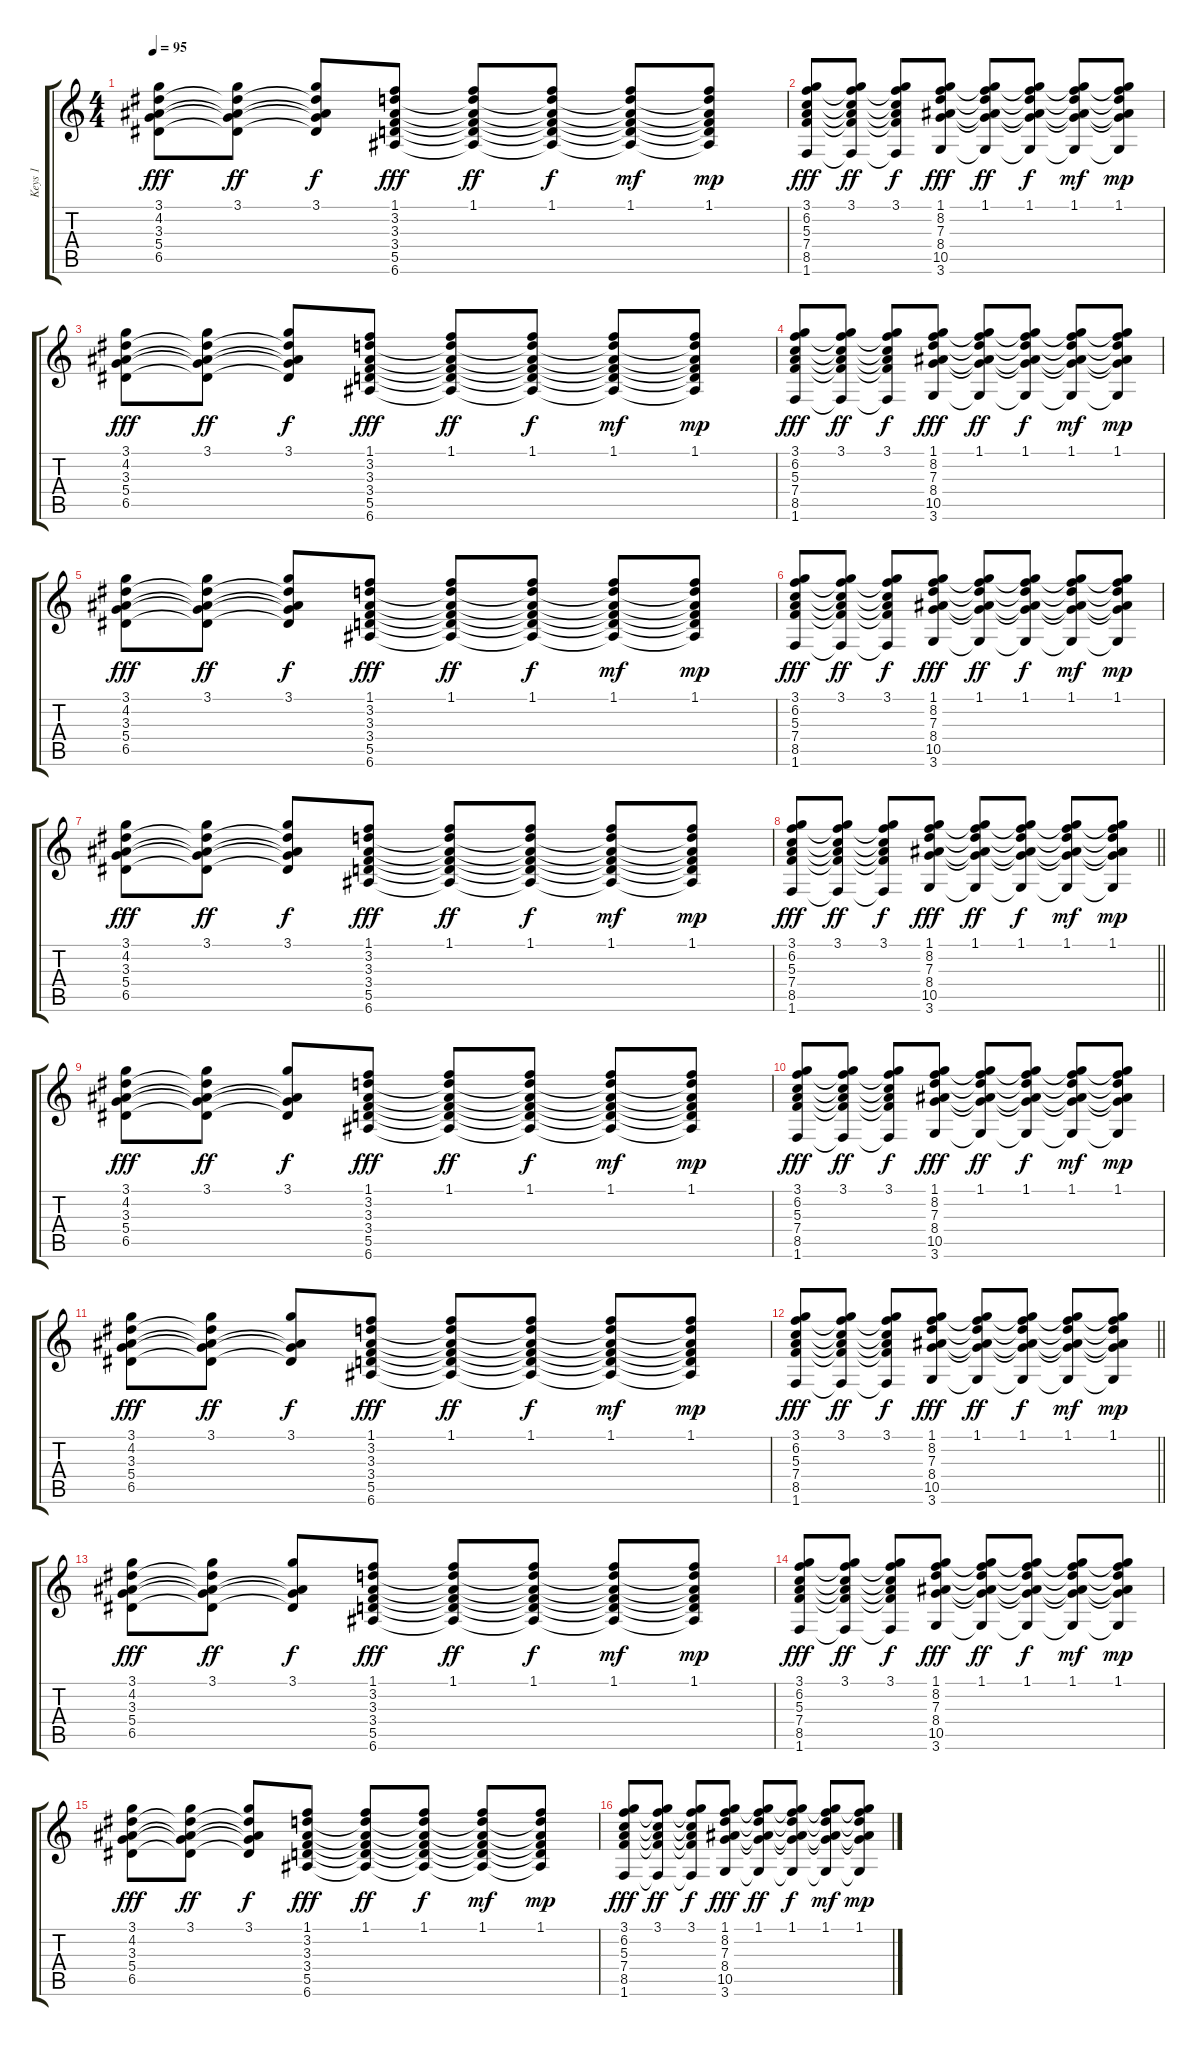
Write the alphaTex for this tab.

\track ("Keys 1" "Keys 1") {instrument electricguitarclean}
\staff {score tabs}
\tuning (E4 B3 G3 D3 A2 E2) {hide}
\ts (4 4)
\tempo 95
\clef g2
\ks c
(3.1 4.2 3.3 5.4 6.5).8{dy fff} (3.1 4.2{t} 3.3{t} 5.4{t} 6.5{t}).8{dy ff} (3.1 4.2{t} 3.3{t} 5.4{t} 6.5{t}).8{dy f} (1.1 3.2 3.3 3.4 5.5 6.6).8{dy fff} (1.1 3.2{t} 3.3{t} 3.4{t} 5.5{t} 6.6{t}).8{dy ff} (1.1 3.2{t} 3.3{t} 3.4{t} 5.5{t} 6.6{t}).8{dy f} (1.1 3.2{t} 3.3{t} 3.4{t} 5.5{t} 6.6{t}).8{dy mf} (1.1 3.2{t} 3.3{t} 3.4{t} 5.5{t} 6.6{t}).8{dy mp} |
(3.1 6.2 5.3 7.4 8.5 1.6).8{dy fff} (3.1 6.2{t} 5.3{t} 7.4{t} 8.5{t} 1.6{t}).8{dy ff} (3.1 6.2{t} 5.3{t} 7.4{t} 8.5{t} 1.6{t}).8{dy f} (1.1 8.2 7.3 8.4 10.5 3.6).8{dy fff} (1.1 8.2{t} 7.3{t} 8.4{t} 10.5{t} 3.6{t}).8{dy ff} (1.1 8.2{t} 7.3{t} 8.4{t} 10.5{t} 3.6{t}).8{dy f} (1.1 8.2{t} 7.3{t} 8.4{t} 10.5{t} 3.6{t}).8{dy mf} (1.1 8.2{t} 7.3{t} 8.4{t} 10.5{t} 3.6{t}).8{dy mp} |
(3.1 4.2 3.3 5.4 6.5).8{dy fff} (3.1 4.2{t} 3.3{t} 5.4{t} 6.5{t}).8{dy ff} (3.1 4.2{t} 3.3{t} 5.4{t} 6.5{t}).8{dy f} (1.1 3.2 3.3 3.4 5.5 6.6).8{dy fff} (1.1 3.2{t} 3.3{t} 3.4{t} 5.5{t} 6.6{t}).8{dy ff} (1.1 3.2{t} 3.3{t} 3.4{t} 5.5{t} 6.6{t}).8{dy f} (1.1 3.2{t} 3.3{t} 3.4{t} 5.5{t} 6.6{t}).8{dy mf} (1.1 3.2{t} 3.3{t} 3.4{t} 5.5{t} 6.6{t}).8{dy mp} |
(3.1 6.2 5.3 7.4 8.5 1.6).8{dy fff} (3.1 6.2{t} 5.3{t} 7.4{t} 8.5{t} 1.6{t}).8{dy ff} (3.1 6.2{t} 5.3{t} 7.4{t} 8.5{t} 1.6{t}).8{dy f} (1.1 8.2 7.3 8.4 10.5 3.6).8{dy fff} (1.1 8.2{t} 7.3{t} 8.4{t} 10.5{t} 3.6{t}).8{dy ff} (1.1 8.2{t} 7.3{t} 8.4{t} 10.5{t} 3.6{t}).8{dy f} (1.1 8.2{t} 7.3{t} 8.4{t} 10.5{t} 3.6{t}).8{dy mf} (1.1 8.2{t} 7.3{t} 8.4{t} 10.5{t} 3.6{t}).8{dy mp} |
(3.1 4.2 3.3 5.4 6.5).8{dy fff} (3.1 4.2{t} 3.3{t} 5.4{t} 6.5{t}).8{dy ff} (3.1 4.2{t} 3.3{t} 5.4{t} 6.5{t}).8{dy f} (1.1 3.2 3.3 3.4 5.5 6.6).8{dy fff} (1.1 3.2{t} 3.3{t} 3.4{t} 5.5{t} 6.6{t}).8{dy ff} (1.1 3.2{t} 3.3{t} 3.4{t} 5.5{t} 6.6{t}).8{dy f} (1.1 3.2{t} 3.3{t} 3.4{t} 5.5{t} 6.6{t}).8{dy mf} (1.1 3.2{t} 3.3{t} 3.4{t} 5.5{t} 6.6{t}).8{dy mp} |
(3.1 6.2 5.3 7.4 8.5 1.6).8{dy fff} (3.1 6.2{t} 5.3{t} 7.4{t} 8.5{t} 1.6{t}).8{dy ff} (3.1 6.2{t} 5.3{t} 7.4{t} 8.5{t} 1.6{t}).8{dy f} (1.1 8.2 7.3 8.4 10.5 3.6).8{dy fff} (1.1 8.2{t} 7.3{t} 8.4{t} 10.5{t} 3.6{t}).8{dy ff} (1.1 8.2{t} 7.3{t} 8.4{t} 10.5{t} 3.6{t}).8{dy f} (1.1 8.2{t} 7.3{t} 8.4{t} 10.5{t} 3.6{t}).8{dy mf} (1.1 8.2{t} 7.3{t} 8.4{t} 10.5{t} 3.6{t}).8{dy mp} |
(3.1 4.2 3.3 5.4 6.5).8{dy fff} (3.1 4.2{t} 3.3{t} 5.4{t} 6.5{t}).8{dy ff} (3.1 4.2{t} 3.3{t} 5.4{t} 6.5{t}).8{dy f} (1.1 3.2 3.3 3.4 5.5 6.6).8{dy fff} (1.1 3.2{t} 3.3{t} 3.4{t} 5.5{t} 6.6{t}).8{dy ff} (1.1 3.2{t} 3.3{t} 3.4{t} 5.5{t} 6.6{t}).8{dy f} (1.1 3.2{t} 3.3{t} 3.4{t} 5.5{t} 6.6{t}).8{dy mf} (1.1 3.2{t} 3.3{t} 3.4{t} 5.5{t} 6.6{t}).8{dy mp} |
\barLineRight lightlight
(3.1 6.2 5.3 7.4 8.5 1.6).8{dy fff} (3.1 6.2{t} 5.3{t} 7.4{t} 8.5{t} 1.6{t}).8{dy ff} (3.1 6.2{t} 5.3{t} 7.4{t} 8.5{t} 1.6{t}).8{dy f} (1.1 8.2 7.3 8.4 10.5 3.6).8{dy fff} (1.1 8.2{t} 7.3{t} 8.4{t} 10.5{t} 3.6{t}).8{dy ff} (1.1 8.2{t} 7.3{t} 8.4{t} 10.5{t} 3.6{t}).8{dy f} (1.1 8.2{t} 7.3{t} 8.4{t} 10.5{t} 3.6{t}).8{dy mf} (1.1 8.2{t} 7.3{t} 8.4{t} 10.5{t} 3.6{t}).8{dy mp} |
(3.1 4.2 3.3 5.4 6.5).8{dy fff} (3.1 4.2{t} 3.3{t} 5.4{t} 6.5{t}).8{dy ff} (3.1 3.3{t} 5.4{t} 6.5{t}).8{dy f} (1.1 3.2 3.3 3.4 5.5 6.6).8{dy fff} (1.1 3.2{t} 3.3{t} 3.4{t} 5.5{t} 6.6{t}).8{dy ff} (1.1 3.2{t} 3.3{t} 3.4{t} 5.5{t} 6.6{t}).8{dy f} (1.1 3.2{t} 3.3{t} 3.4{t} 5.5{t} 6.6{t}).8{dy mf} (1.1 3.2{t} 3.3{t} 3.4{t} 5.5{t} 6.6{t}).8{dy mp} |
(3.1 6.2 5.3 7.4 8.5 1.6).8{dy fff} (3.1 6.2{t} 5.3{t} 7.4{t} 8.5{t} 1.6{t}).8{dy ff} (3.1 6.2{t} 5.3{t} 7.4{t} 8.5{t} 1.6{t}).8{dy f} (1.1 8.2 7.3 8.4 10.5 3.6).8{dy fff} (1.1 8.2{t} 7.3{t} 8.4{t} 10.5{t} 3.6{t}).8{dy ff} (1.1 8.2{t} 7.3{t} 8.4{t} 10.5{t} 3.6{t}).8{dy f} (1.1 8.2{t} 7.3{t} 8.4{t} 10.5{t} 3.6{t}).8{dy mf} (1.1 8.2{t} 7.3{t} 8.4{t} 10.5{t} 3.6{t}).8{dy mp} |
(3.1 4.2 3.3 5.4 6.5).8{dy fff} (3.1 4.2{t} 3.3{t} 5.4{t} 6.5{t}).8{dy ff} (3.1 3.3{t} 5.4{t} 6.5{t}).8{dy f} (1.1 3.2 3.3 3.4 5.5 6.6).8{dy fff} (1.1 3.2{t} 3.3{t} 3.4{t} 5.5{t} 6.6{t}).8{dy ff} (1.1 3.2{t} 3.3{t} 3.4{t} 5.5{t} 6.6{t}).8{dy f} (1.1 3.2{t} 3.3{t} 3.4{t} 5.5{t} 6.6{t}).8{dy mf} (1.1 3.2{t} 3.3{t} 3.4{t} 5.5{t} 6.6{t}).8{dy mp} |
\barLineRight lightlight
(3.1 6.2 5.3 7.4 8.5 1.6).8{dy fff} (3.1 6.2{t} 5.3{t} 7.4{t} 8.5{t} 1.6{t}).8{dy ff} (3.1 6.2{t} 5.3{t} 7.4{t} 8.5{t} 1.6{t}).8{dy f} (1.1 8.2 7.3 8.4 10.5 3.6).8{dy fff} (1.1 8.2{t} 7.3{t} 8.4{t} 10.5{t} 3.6{t}).8{dy ff} (1.1 8.2{t} 7.3{t} 8.4{t} 10.5{t} 3.6{t}).8{dy f} (1.1 8.2{t} 7.3{t} 8.4{t} 10.5{t} 3.6{t}).8{dy mf} (1.1 8.2{t} 7.3{t} 8.4{t} 10.5{t} 3.6{t}).8{dy mp} |
(3.1 4.2 3.3 5.4 6.5).8{dy fff} (3.1 4.2{t} 3.3{t} 5.4{t} 6.5{t}).8{dy ff} (3.1 3.3{t} 5.4{t} 6.5{t}).8{dy f} (1.1 3.2 3.3 3.4 5.5 6.6).8{dy fff} (1.1 3.2{t} 3.3{t} 3.4{t} 5.5{t} 6.6{t}).8{dy ff} (1.1 3.2{t} 3.3{t} 3.4{t} 5.5{t} 6.6{t}).8{dy f} (1.1 3.2{t} 3.3{t} 3.4{t} 5.5{t} 6.6{t}).8{dy mf} (1.1 3.2{t} 3.3{t} 3.4{t} 5.5{t} 6.6{t}).8{dy mp} |
(3.1 6.2 5.3 7.4 8.5 1.6).8{dy fff} (3.1 6.2{t} 5.3{t} 7.4{t} 8.5{t} 1.6{t}).8{dy ff} (3.1 6.2{t} 5.3{t} 7.4{t} 8.5{t} 1.6{t}).8{dy f} (1.1 8.2 7.3 8.4 10.5 3.6).8{dy fff} (1.1 8.2{t} 7.3{t} 8.4{t} 10.5{t} 3.6{t}).8{dy ff} (1.1 8.2{t} 7.3{t} 8.4{t} 10.5{t} 3.6{t}).8{dy f} (1.1 8.2{t} 7.3{t} 8.4{t} 10.5{t} 3.6{t}).8{dy mf} (1.1 8.2{t} 7.3{t} 8.4{t} 10.5{t} 3.6{t}).8{dy mp} |
(3.1 4.2 3.3 5.4 6.5).8{dy fff} (3.1 4.2{t} 3.3{t} 5.4{t} 6.5{t}).8{dy ff} (3.1 4.2{t} 3.3{t} 5.4{t} 6.5{t}).8{dy f} (1.1 3.2 3.3 3.4 5.5 6.6).8{dy fff} (1.1 3.2{t} 3.3{t} 3.4{t} 5.5{t} 6.6{t}).8{dy ff} (1.1 3.2{t} 3.3{t} 3.4{t} 5.5{t} 6.6{t}).8{dy f} (1.1 3.2{t} 3.3{t} 3.4{t} 5.5{t} 6.6{t}).8{dy mf} (1.1 3.2{t} 3.3{t} 3.4{t} 5.5{t} 6.6{t}).8{dy mp} |
(3.1 6.2 5.3 7.4 8.5 1.6).8{dy fff} (3.1 6.2{t} 5.3{t} 7.4{t} 8.5{t} 1.6{t}).8{dy ff} (3.1 6.2{t} 5.3{t} 7.4{t} 8.5{t} 1.6{t}).8{dy f} (1.1 8.2 7.3 8.4 10.5 3.6).8{dy fff} (1.1 8.2{t} 7.3{t} 8.4{t} 10.5{t} 3.6{t}).8{dy ff} (1.1 8.2{t} 7.3{t} 8.4{t} 10.5{t} 3.6{t}).8{dy f} (1.1 8.2{t} 7.3{t} 8.4{t} 10.5{t} 3.6{t}).8{dy mf} (1.1 8.2{t} 7.3{t} 8.4{t} 10.5{t} 3.6{t}).8{dy mp}
